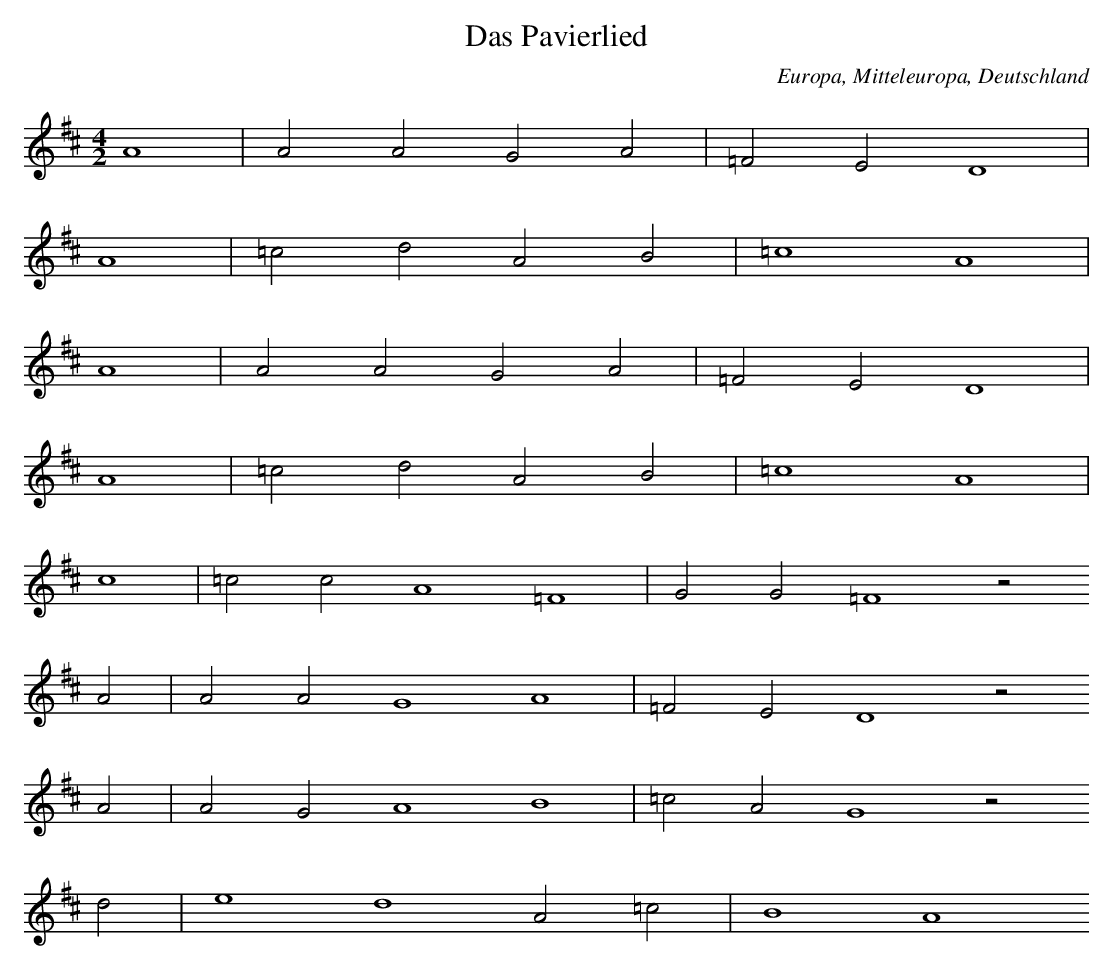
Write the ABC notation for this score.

X:1
T: Das Pavierlied
O: Europa, Mitteleuropa, Deutschland
M: 4/2
L: 1/2
K: D
A2 | AAGA | =FED2 |
A2 | =cdAB | =c2A2 |
A2 | AAGA | =FED2 |
A2 | =cdAB | =c2A2 |
c2 | =ccA2=F2 | GG=F2z
A | AAG2A2 | =FED2z
A | AGA2B2 | =cAG2z
d | e2d2A=c | B2A2
